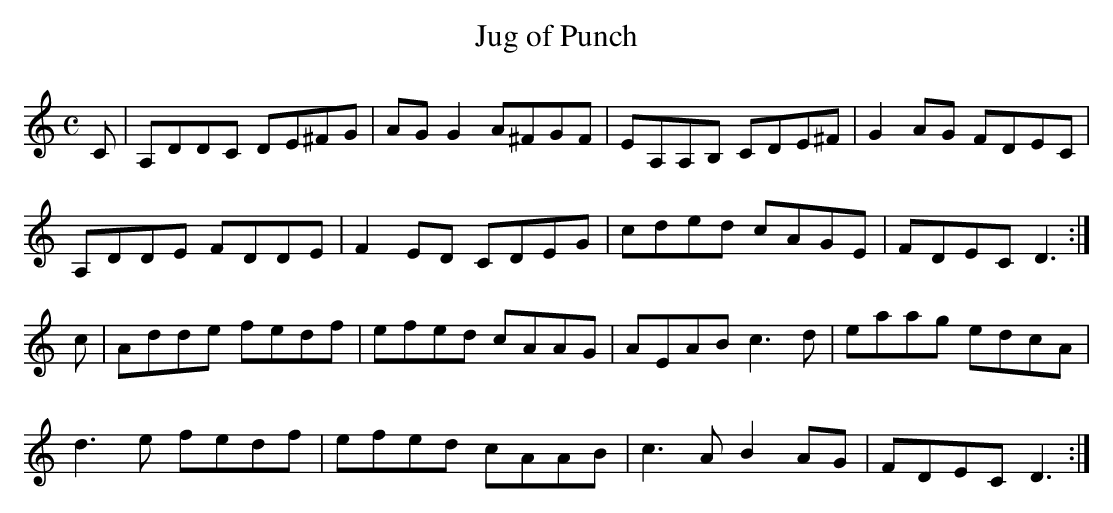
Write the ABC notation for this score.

X:1
T:Jug of Punch
M:C
L:1/8
K:D Dorian
C|A,DDC DE^FG|AGG2 A^FGF|EA,A,B, CDE^F|G2AG FDEC|!
A,DDE FDDE|F2ED CDEG|cded cAGE|FDEC D3:|!
c|Adde fedf|efed cAAG|AEAB c3d|eaag edcA|!
d3e fedf|efed cAAB|c3A B2AG|FDEC D3:|!
